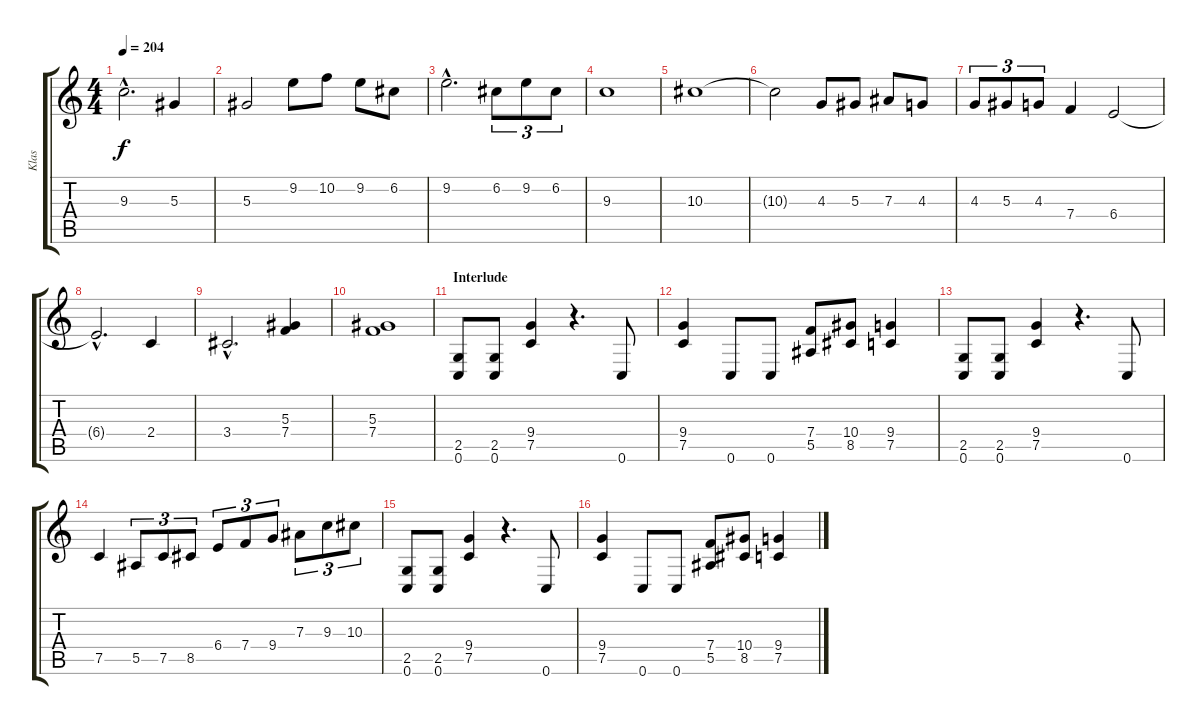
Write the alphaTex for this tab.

\track ("Klas" "Klas") {instrument overdrivenguitar}
\staff {score tabs}
\tuning (C4 G3 Eb3 Bb2 F2 C2) {hide}
\ts (4 4)
\tempo 204
\clef g2
\ks c
9.3{hac}.2{d dy f} 5.3.4 |
5.3.2 9.2.8 10.2.8 9.2.8 6.2.8 |
9.2{hac}.2{d} 6.2.8{tu (3 2)} 9.2.8{tu (3 2)} 6.2.8{tu (3 2)} |
9.3.1 |
10.3.1 |
10.3{t}.2 4.3.8 5.3.8 7.3.8 4.3.8 |
4.3.8{tu (3 2)} 5.3.8{tu (3 2)} 4.3.8{tu (3 2)} 7.4.4 6.4.2 |
6.4{hac t}.2{d} 2.4.4 |
3.4{hac}.2{d} (5.3 7.4).4 |
(5.3 7.4).1 |
\section ("" "Interlude")
(2.5 0.6).8 (2.5 0.6).8 (9.4 7.5).4 r.4{d} 0.6.8 |
(9.4 7.5).4 0.6.8 0.6.8 (7.4 5.5).8 (10.4 8.5).8 (9.4 7.5).4 |
(2.5 0.6).8 (2.5 0.6).8 (9.4 7.5).4 r.4{d} 0.6.8 |
7.5.4 5.5.8{tu (3 2)} 7.5.8{tu (3 2)} 8.5.8{tu (3 2)} 6.4.8{tu (3 2)} 7.4.8{tu (3 2)} 9.4.8{tu (3 2)} 7.3.8{tu (3 2)} 9.3.8{tu (3 2)} 10.3.8{tu (3 2)} |
(2.5 0.6).8 (2.5 0.6).8 (9.4 7.5).4 r.4{d} 0.6.8 |
(9.4 7.5).4 0.6.8 0.6.8 (7.4 5.5).8 (10.4 8.5).8 (9.4 7.5).4
